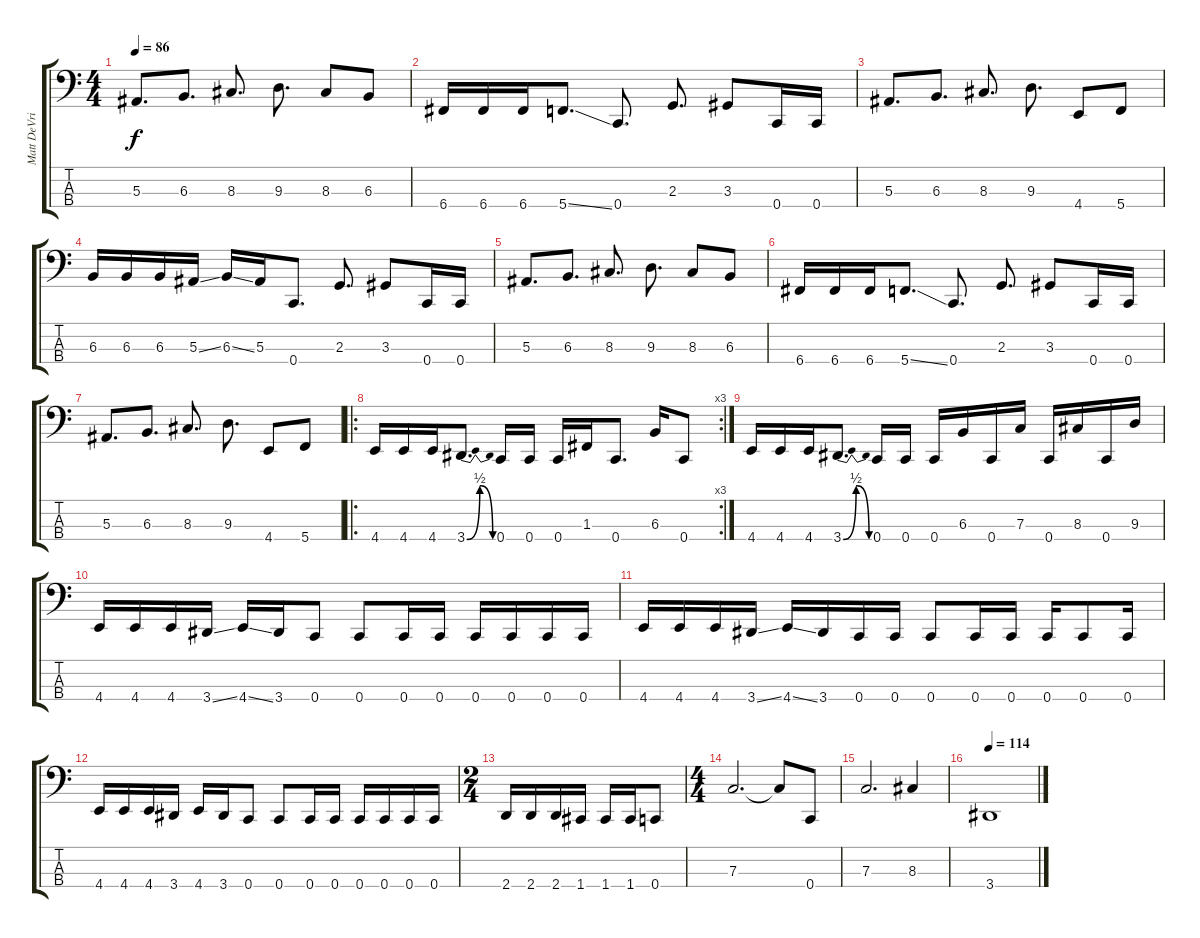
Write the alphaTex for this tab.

\track ("Matt DeVries" "Matt DeVri") {instrument electricbassfinger}
\staff {score tabs}
\tuning (Eb2 Bb1 F1 C1) {hide}
\ts (4 4)
\tempo 86
\clef f4
\ks c
5.3.8{d dy f} 6.3.8{d} 8.3.8{d} 9.3.8{d} 8.3.8 6.3.8 |
6.4.16 6.4.16 6.4.16 5.4{ss}.8{d} 0.4.8{d} 2.3.8{d} 3.3.8 0.4.16 0.4.16 |
5.3.8{d} 6.3.8{d} 8.3.8{d} 9.3.8{d} 4.4.8 5.4.8 |
6.3.16 6.3.16 6.3.16 5.3{ss}.16 6.3{ss}.16 5.3.16 0.4.8{d} 2.3.8{d} 3.3.8 0.4.16 0.4.16 |
5.3.8{d} 6.3.8{d} 8.3.8{d} 9.3.8{d} 8.3.8 6.3.8 |
6.4.16 6.4.16 6.4.16 5.4{ss}.8{d} 0.4.8{d} 2.3.8{d} 3.3.8 0.4.16 0.4.16 |
5.3.8{d} 6.3.8{d} 8.3.8{d} 9.3.8{d} 4.4.8 5.4.8 |
\ro
\rc 3
4.4.16 4.4.16 4.4.16 3.4{be (bendrelease 0 0 30 2 30 2 60 0)}.8{d} 0.4.16 0.4.16 0.4.16 1.3.16 0.4.8{d} 6.3.16 0.4.8 |
4.4.16 4.4.16 4.4.16 3.4{be (bendrelease 0 0 30 2 30 2 60 0)}.8{d} 0.4.16 0.4.16 0.4.16 6.3.16 0.4.16 7.3.16 0.4.16 8.3.16 0.4.16 9.3.16 |
4.4.16 4.4.16 4.4.16 3.4{ss}.16 4.4{ss}.16 3.4.16 0.4.8 0.4.8 0.4.16 0.4.16 0.4.16 0.4.16 0.4.16 0.4.16 |
4.4.16 4.4.16 4.4.16 3.4{ss}.16 4.4{ss}.16 3.4.16 0.4.16 0.4.16 0.4.8 0.4.16 0.4.16 0.4.16 0.4.8 0.4.16 |
4.4.16 4.4.16 4.4.16 3.4.16 4.4.16 3.4.16 0.4.8 0.4.8 0.4.16 0.4.16 0.4.16 0.4.16 0.4.16 0.4.16 |
\ts (2 4)
2.4.16 2.4.16 2.4.16 1.4.16 1.4.16 1.4.16 0.4.8 |
\ts (4 4)
7.3.2{d} 7.3{t}.8 0.4.8 |
7.3.2{d} 8.3.4 |
\tempo 114
3.4.1
